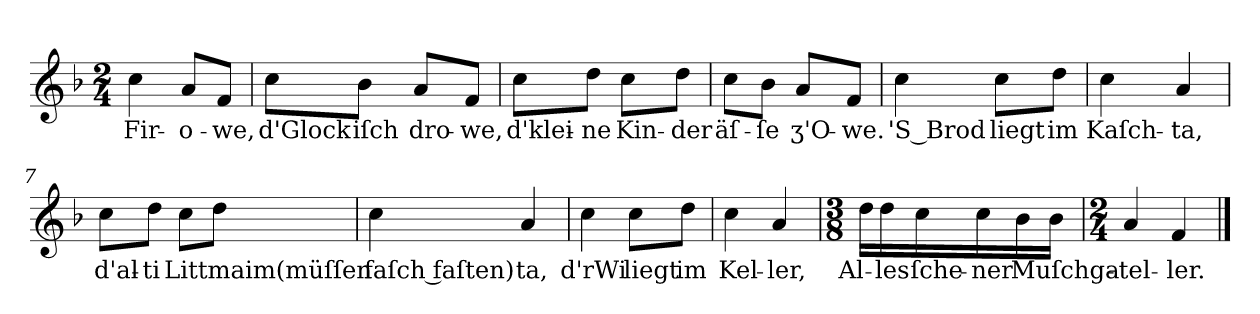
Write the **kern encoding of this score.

**kern	**text
*part1	*part1
*staff1	*staff1
*clefG2	*
*k[b-]	*
*F:	*
*M2/4	*
=1	=1
4cc	Fir-
8a/L	-o-
8f/J	-we,
=2	=2
8cc\L	d'Glock
8b-\J	iſch
8a/L	dro-
8f/J	-we,
=3	=3
8cc\L	d'klei-
8dd\J	-ne
8cc\L	Kin-
8dd\J	-der
=4	=4
8cc\L	äſ-
8b-\J	-ſe
8a/L	ʒ'O-
8f/J	-we.
=5	=5
4cc	'S_Brod
8cc\L	liegt
8dd\J	im
=6	=6
4cc	Kaſch-
4a	-ta,
=7	=7
8cc\L	d'al-
8dd\J	-ti
8cc\L	Litt
8dd\J	maim(müſſen
=8	=8
4cc	faſch faſten)
4a	-ta,
=9	=9
4cc	d'rWi
8cc\L	liegt
8dd\J	im
=10	=10
4cc	Kel-
4a	-ler,
=11	=11
*M3/8	*
16dd\LL	Al-
16dd\	-les
16cc\	ſche-
16cc\	-ner
16b-\	Muſchga-
16b-\JJ	.
=12	=12
*M2/4	*
4a	-tel-
4f	-ler.
==	==
*-	*-
